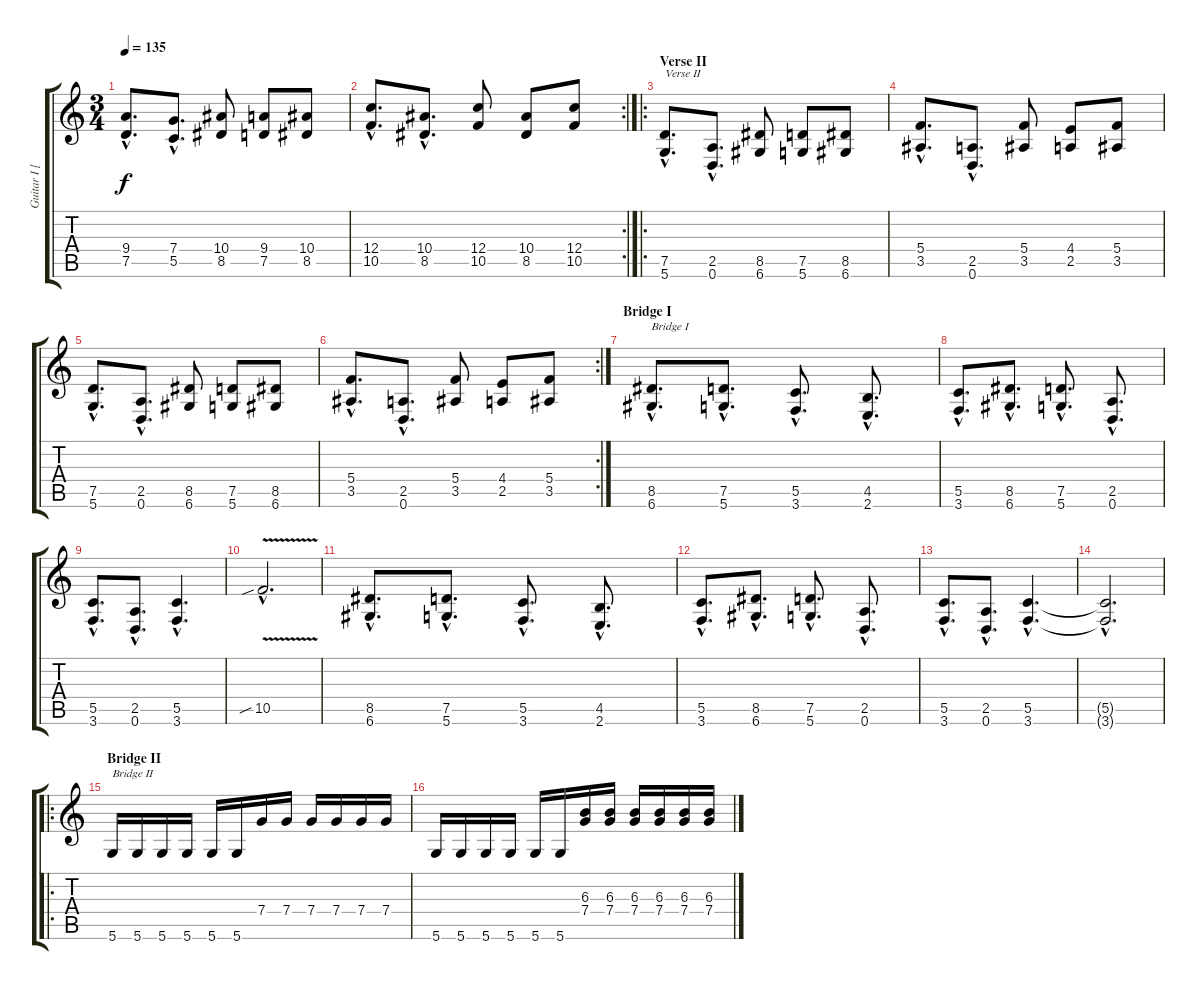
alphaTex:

\track ("Guitar I [Bill Kelliher]" "Guitar I [") {instrument distortionguitar}
\staff {score tabs}
\tuning (D4 A3 F3 C3 G2 D2) {hide}
\ts (3 4)
\tempo 135
\clef g2
\ks c
(9.4{hac} 7.5{hac}).8{d dy f} (7.4{hac} 5.5{hac}).8{d} (10.4 8.5).8 (9.4 7.5).8 (10.4 8.5).8 |
\rc 2
(12.4{hac} 10.5{hac}).8{d} (10.4{hac} 8.5{hac}).8{d} (12.4 10.5).8 (10.4 8.5).8 (12.4 10.5).8 |
\ro
\section ("" "Verse II")
(7.5{hac} 5.6{hac}).8{d txt "Verse II"} (2.5{hac} 0.6{hac}).8{d} (8.5 6.6).8 (7.5 5.6).8 (8.5 6.6).8 |
(5.4{hac} 3.5{hac}).8{d} (2.5{hac} 0.6{hac}).8{d} (5.4 3.5).8 (4.4 2.5).8 (5.4 3.5).8 |
(7.5{hac} 5.6{hac}).8{d} (2.5{hac} 0.6{hac}).8{d} (8.5 6.6).8 (7.5 5.6).8 (8.5 6.6).8 |
\rc 2
(5.4{hac} 3.5{hac}).8{d} (2.5{hac} 0.6{hac}).8{d} (5.4 3.5).8 (4.4 2.5).8 (5.4 3.5).8 |
\section ("" "Bridge I")
(8.5{hac} 6.6{hac}).8{d txt "Bridge I"} (7.5{hac} 5.6{hac}).8{d} (5.5{hac} 3.6{hac}).8{d} (4.5{hac} 2.6{hac}).8{d} |
(5.5{hac} 3.6{hac}).8{d} (8.5{hac} 6.6{hac}).8{d} (7.5{hac} 5.6{hac}).8{d} (2.5{hac} 0.6{hac}).8{d} |
(5.5{hac} 3.6{hac}).8{d} (2.5{hac} 0.6{hac}).8{d} (5.5{hac} 3.6{hac}).4{d} |
10.5{v sib hac}.2{d} |
(8.5{hac} 6.6{hac}).8{d} (7.5{hac} 5.6{hac}).8{d} (5.5{hac} 3.6{hac}).8{d} (4.5{hac} 2.6{hac}).8{d} |
(5.5{hac} 3.6{hac}).8{d} (8.5{hac} 6.6{hac}).8{d} (7.5{hac} 5.6{hac}).8{d} (2.5{hac} 0.6{hac}).8{d} |
(5.5{hac} 3.6{hac}).8{d} (2.5{hac} 0.6{hac}).8{d} (5.5{hac} 3.6{hac}).4{d} |
(5.5{hac t} 3.6{hac t}).2{d} |
\ro
\section ("" "Bridge II")
5.6.16{txt "Bridge II"} 5.6.16 5.6.16 5.6.16 5.6.16 5.6.16 7.4.16 7.4.16 7.4.16 7.4.16 7.4.16 7.4.16 |
5.6.16 5.6.16 5.6.16 5.6.16 5.6.16 5.6.16 (6.3 7.4).16 (6.3 7.4).16 (6.3 7.4).16 (6.3 7.4).16 (6.3 7.4).16 (6.3 7.4).16
